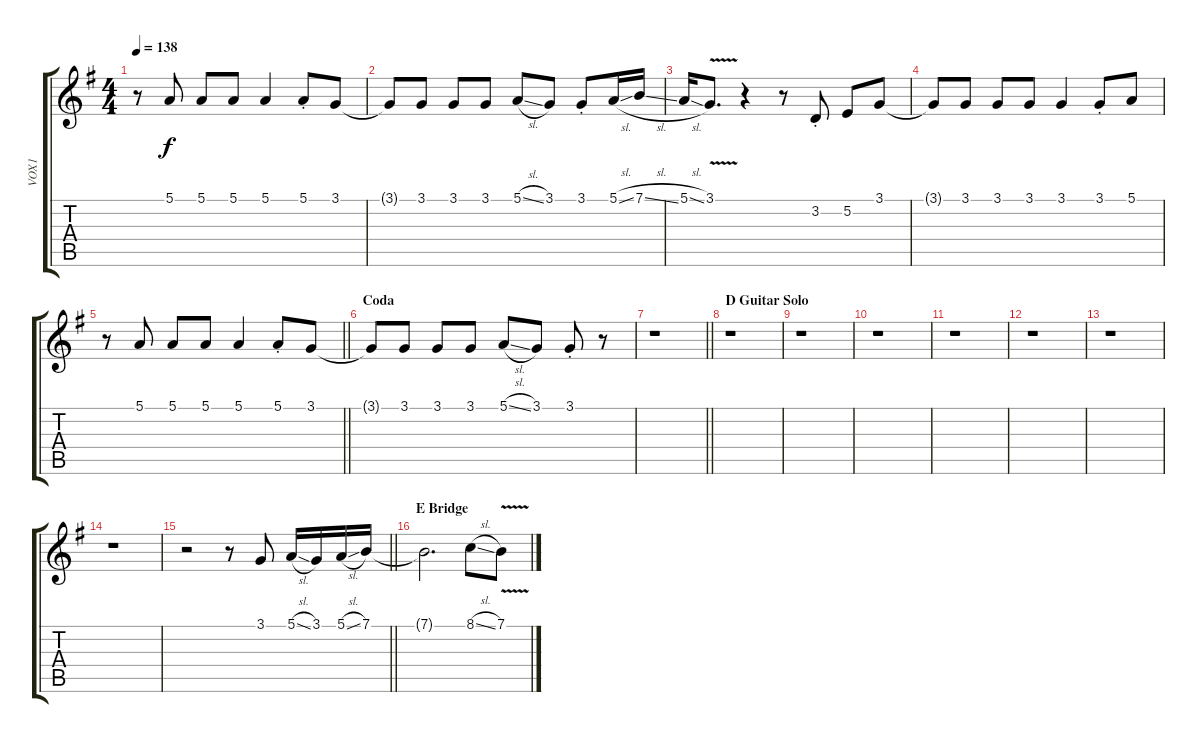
\track ("VOX1" "VOX1") {instrument lead2sawtooth}
\staff {score tabs}
\tuning (E4 B3 G3 D3 A2 E2) {hide}
\ts (4 4)
\tempo 138
\clef g2
\ks g
r.8{dy f} 5.1.8 5.1.8 5.1.8 5.1.4 5.1{st}.8 3.1.8 |
3.1{t}.8 3.1.8 3.1.8 3.1.8 5.1{sl}.8 3.1.8 3.1{st}.8 5.1{sl}.16 7.1{sl}.16 |
5.1{sl}.16 3.1{v}.8{d} r.4 r.8 3.2{st}.8 5.2.8 3.1.8 |
3.1{t}.8 3.1.8 3.1.8 3.1.8 3.1.4 3.1{st}.8 5.1.8 |
\barLineRight lightlight
r.8 5.1.8 5.1.8 5.1.8 5.1.4 5.1{st}.8 3.1.8 |
\section ("" "Coda")
3.1{t}.8 3.1.8 3.1.8 3.1.8 5.1{sl}.8 3.1.8 3.1{st}.8 r.8 |
\barLineRight lightlight
r.1 |
\section ("" "D Guitar Solo")
r.1 |
r.1 |
r.1 |
r.1 |
r.1 |
r.1 |
r.1 |
\barLineRight lightlight
r.2 r.8 3.1.8 5.1{sl}.16 3.1.16 5.1{sl}.16 7.1.16 |
\section ("" "E Bridge")
7.1{t}.2{d} 8.1{sl}.8 7.1{v}.8
